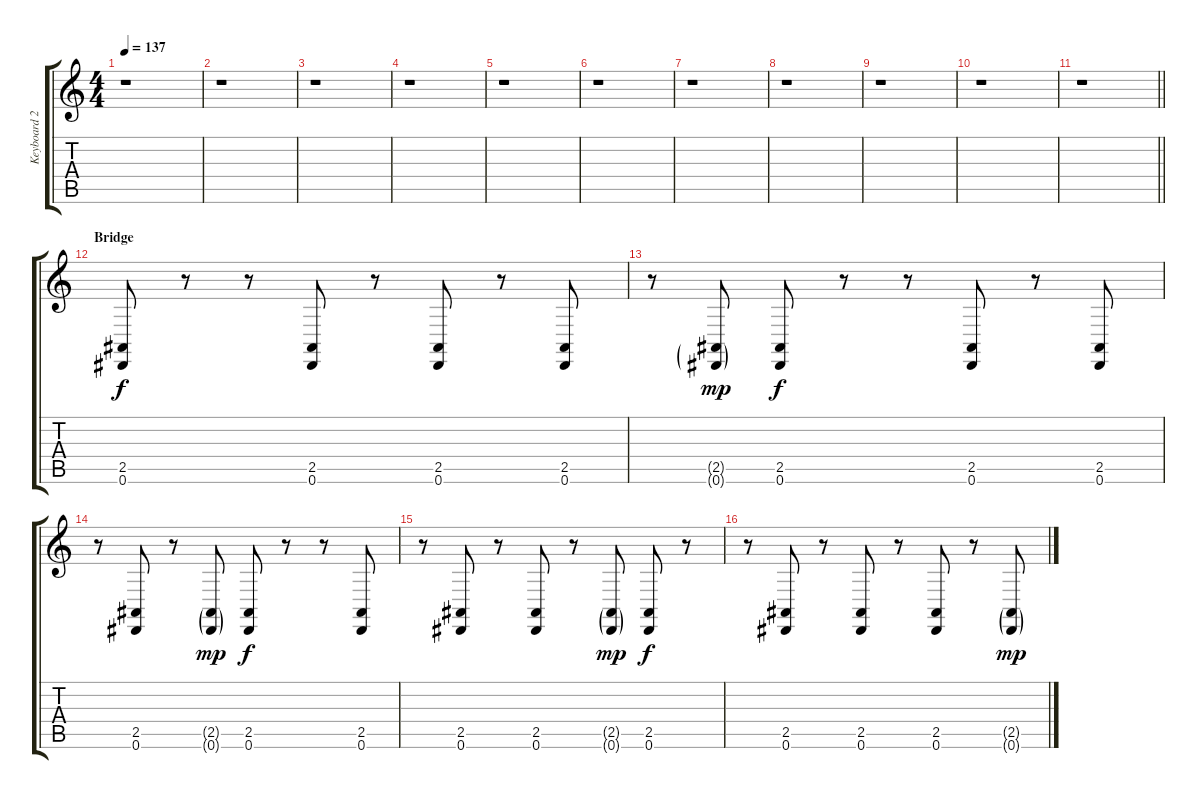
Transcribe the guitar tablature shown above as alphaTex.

\track ("Keyboard 2" "Keyboard 2") {instrument choiraahs}
\staff {score tabs}
\tuning (Eb4 Bb3 Gb3 Db3 Ab2 Eb2) {hide}
\ts (4 4)
\tempo 137
\clef g2
\ks c
r.1{dy f} |
r.1 |
r.1 |
r.1 |
r.1 |
r.1 |
r.1 |
r.1 |
r.1 |
r.1 |
\barLineRight lightlight
r.1{volume 0} |
\section ("" "Bridge")
(2.5 0.6).8{volume 11 instrument taikodrum} r.8 r.8 (2.5 0.6).8 r.8 (2.5 0.6).8 r.8 (2.5 0.6).8 |
r.8 (2.5{g} 0.6{g}).8{dy mp} (2.5 0.6).8{dy f} r.8 r.8 (2.5 0.6).8 r.8 (2.5 0.6).8 |
r.8 (2.5 0.6).8 r.8 (2.5{g} 0.6{g}).8{dy mp} (2.5 0.6).8{dy f} r.8 r.8 (2.5 0.6).8 |
r.8 (2.5 0.6).8 r.8 (2.5 0.6).8 r.8 (2.5{g} 0.6{g}).8{dy mp} (2.5 0.6).8{dy f} r.8 |
r.8 (2.5 0.6).8 r.8 (2.5 0.6).8 r.8 (2.5 0.6).8 r.8 (2.5{g} 0.6{g}).8{dy mp}
